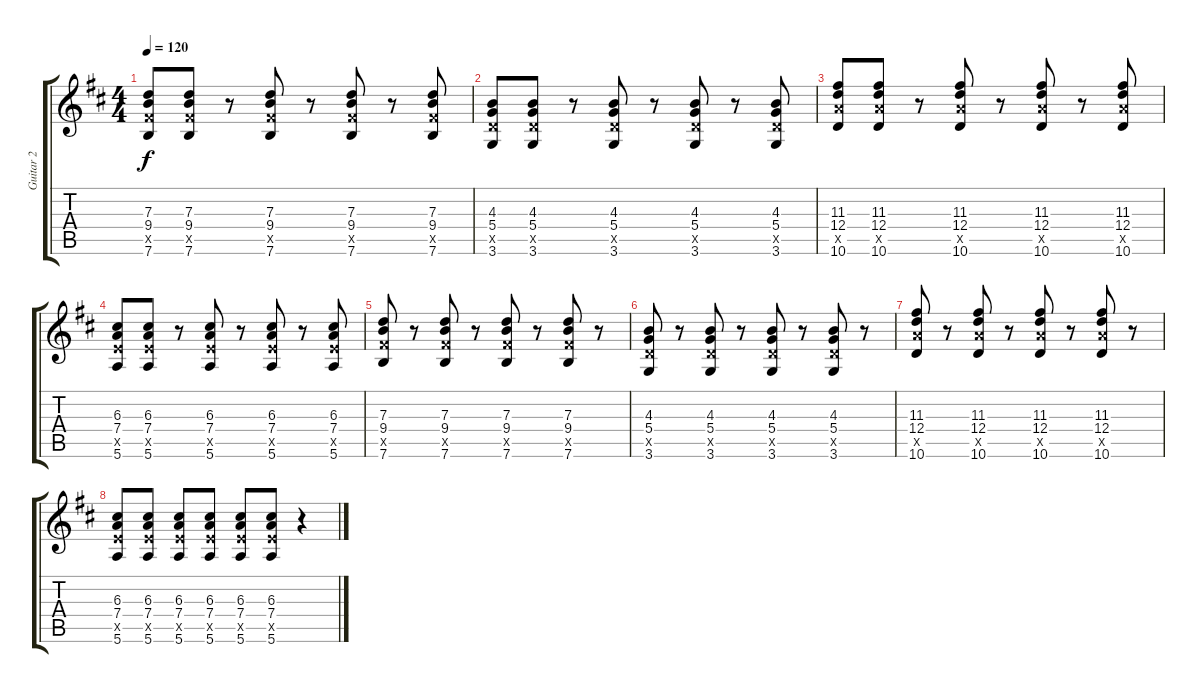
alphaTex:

\track ("Guitar 2" "Guitar 2") {instrument distortionguitar}
\staff {score tabs}
\tuning (E4 B3 G3 D3 A2 E2) {hide}
\ts (4 4)
\tempo 120
\clef g2
\ks d
(7.3 9.4 9.5{x} 7.6).8{dy f} (7.3 9.4 9.5{x} 7.6).8 r.8 (7.3 9.4 9.5{x} 7.6).8 r.8 (7.3 9.4 9.5{x} 7.6).8 r.8 (7.3 9.4 9.5{x} 7.6).8 |
(4.3 5.4 5.5{x} 3.6).8 (4.3 5.4 5.5{x} 3.6).8 r.8 (4.3 5.4 5.5{x} 3.6).8 r.8 (4.3 5.4 5.5{x} 3.6).8 r.8 (4.3 5.4 5.5{x} 3.6).8 |
(11.3 12.4 12.5{x} 10.6).8 (11.3 12.4 12.5{x} 10.6).8 r.8 (11.3 12.4 12.5{x} 10.6).8 r.8 (11.3 12.4 12.5{x} 10.6).8 r.8 (11.3 12.4 12.5{x} 10.6).8 |
(6.3 7.4 7.5{x} 5.6).8 (6.3 7.4 7.5{x} 5.6).8 r.8 (6.3 7.4 7.5{x} 5.6).8 r.8 (6.3 7.4 7.5{x} 5.6).8 r.8 (6.3 7.4 7.5{x} 5.6).8 |
(7.3 9.4 9.5{x} 7.6).8 r.8 (7.3 9.4 9.5{x} 7.6).8 r.8 (7.3 9.4 9.5{x} 7.6).8 r.8 (7.3 9.4 9.5{x} 7.6).8 r.8 |
(4.3 5.4 5.5{x} 3.6).8 r.8 (4.3 5.4 5.5{x} 3.6).8 r.8 (4.3 5.4 5.5{x} 3.6).8 r.8 (4.3 5.4 5.5{x} 3.6).8 r.8 |
(11.3 12.4 12.5{x} 10.6).8 r.8 (11.3 12.4 12.5{x} 10.6).8 r.8 (11.3 12.4 12.5{x} 10.6).8 r.8 (11.3 12.4 12.5{x} 10.6).8 r.8 |
(6.3 7.4 7.5{x} 5.6).8 (6.3 7.4 7.5{x} 5.6).8 (6.3 7.4 7.5{x} 5.6).8 (6.3 7.4 7.5{x} 5.6).8 (6.3 7.4 7.5{x} 5.6).8 (6.3 7.4 7.5{x} 5.6).8 r.4
